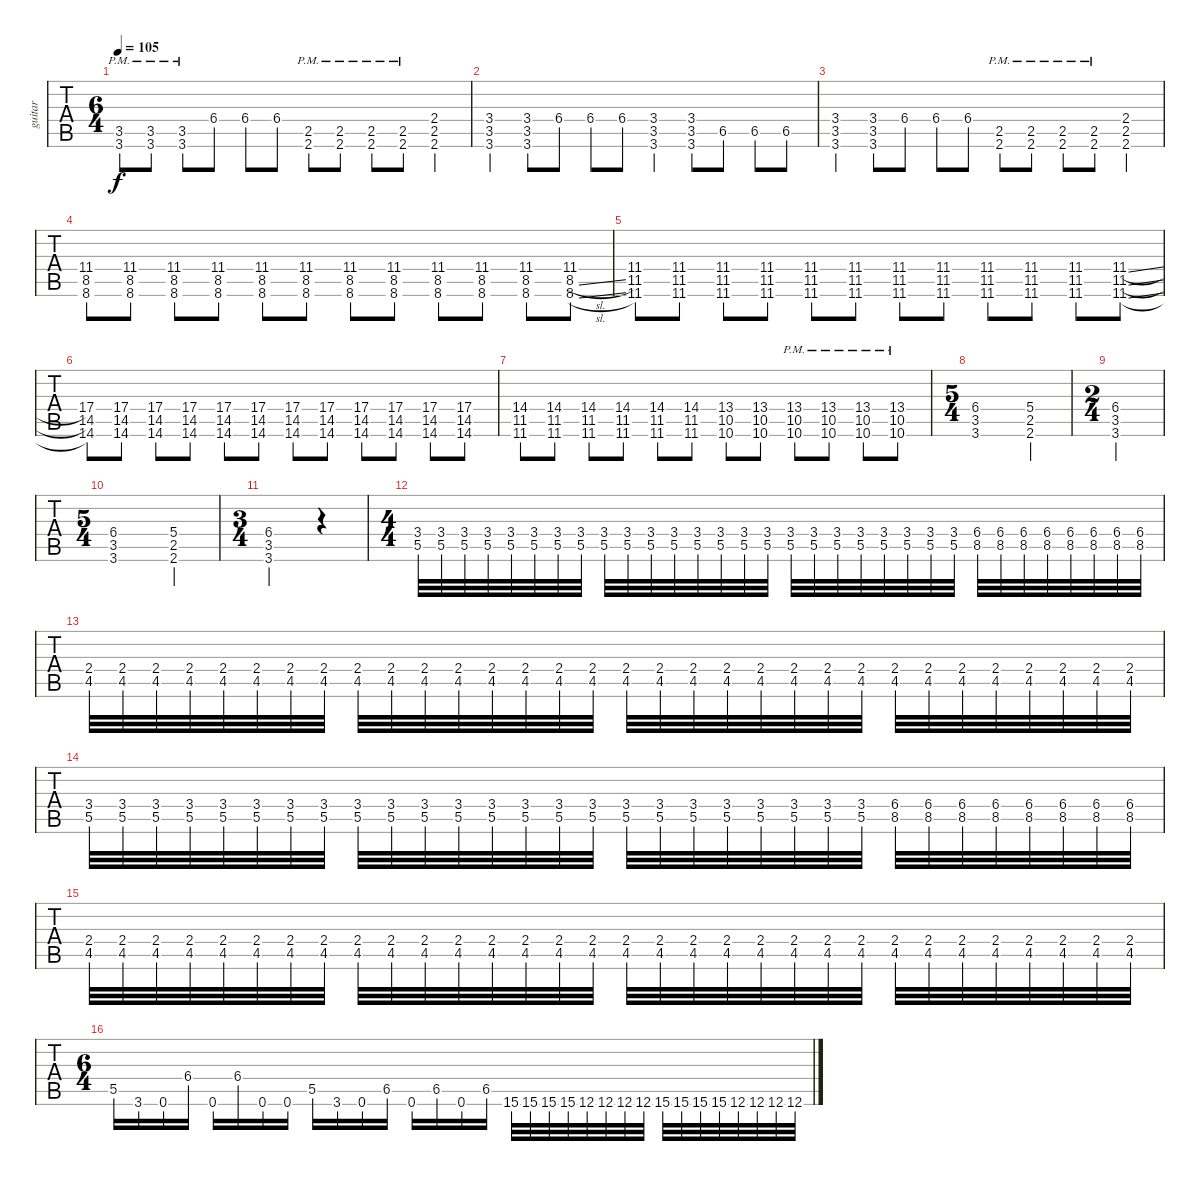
\track ("guitar" "guitar") {instrument overdrivenguitar}
\staff {tabs}
\tuning (A3 Gb3 D3 A2 E2 A1) {hide}
\ts (6 4)
\tempo 105
\clef f4
\ks c
(3.5{pm} 3.6{pm}).8{dy f} (3.5{pm} 3.6{pm}).8 (3.5{pm} 3.6{pm}).8 6.4.8 6.4.8 6.4.8 (2.5{pm} 2.6{pm}).8 (2.5{pm} 2.6{pm}).8 (2.5{pm} 2.6{pm}).8 (2.5{pm} 2.6{pm}).8 (2.4 2.5 2.6).4 |
(3.4 3.5 3.6).4 (3.4 3.5 3.6).8 6.4.8 6.4.8 6.4.8 (3.4 3.5 3.6).4 (3.4 3.5 3.6).8 6.5.8 6.5.8 6.5.8 |
(3.4 3.5 3.6).4 (3.4 3.5 3.6).8 6.4.8 6.4.8 6.4.8 (2.5{pm} 2.6{pm}).8 (2.5{pm} 2.6{pm}).8 (2.5{pm} 2.6{pm}).8 (2.5{pm} 2.6{pm}).8 (2.4 2.5 2.6).4 |
(11.4 8.5 8.6).8 (11.4 8.5 8.6).8 (11.4 8.5 8.6).8 (11.4 8.5 8.6).8 (11.4 8.5 8.6).8 (11.4 8.5 8.6).8 (11.4 8.5 8.6).8 (11.4 8.5 8.6).8 (11.4 8.5 8.6).8 (11.4 8.5 8.6).8 (11.4 8.5 8.6).8 (11.4 8.5{sl} 8.6{sl}).8 |
(11.4 11.5 11.6).8 (11.4 11.5 11.6).8 (11.4 11.5 11.6).8 (11.4 11.5 11.6).8 (11.4 11.5 11.6).8 (11.4 11.5 11.6).8 (11.4 11.5 11.6).8 (11.4 11.5 11.6).8 (11.4 11.5 11.6).8 (11.4 11.5 11.6).8 (11.4 11.5 11.6).8 (11.4{sl} 11.5{sl} 11.6{sl}).8 |
(17.4 14.5 14.6).8 (17.4 14.5 14.6).8 (17.4 14.5 14.6).8 (17.4 14.5 14.6).8 (17.4 14.5 14.6).8 (17.4 14.5 14.6).8 (17.4 14.5 14.6).8 (17.4 14.5 14.6).8 (17.4 14.5 14.6).8 (17.4 14.5 14.6).8 (17.4 14.5 14.6).8 (17.4 14.5 14.6).8 |
(14.4 11.5 11.6).8 (14.4 11.5 11.6).8 (14.4 11.5 11.6).8 (14.4 11.5 11.6).8 (14.4 11.5 11.6).8 (14.4 11.5 11.6).8 (13.4 10.5 10.6).8 (13.4 10.5 10.6).8 (13.4{pm} 10.5{pm} 10.6{pm}).8 (13.4{pm} 10.5{pm} 10.6{pm}).8 (13.4{pm} 10.5{pm} 10.6{pm}).8 (13.4{pm} 10.5{pm} 10.6{pm}).8 |
\ts (5 4)
(6.4 3.5 3.6).1 (5.4 2.5 2.6).4 |
\ts (2 4)
(6.4 3.5 3.6).2 |
\ts (5 4)
(6.4 3.5 3.6).1 (5.4 2.5 2.6).4 |
\ts (3 4)
(6.4 3.5 3.6).2 r.4 |
\ts (4 4)
(3.4 5.5).32 (3.4 5.5).32 (3.4 5.5).32 (3.4 5.5).32 (3.4 5.5).32 (3.4 5.5).32 (3.4 5.5).32 (3.4 5.5).32 (3.4 5.5).32 (3.4 5.5).32 (3.4 5.5).32 (3.4 5.5).32 (3.4 5.5).32 (3.4 5.5).32 (3.4 5.5).32 (3.4 5.5).32 (3.4 5.5).32 (3.4 5.5).32 (3.4 5.5).32 (3.4 5.5).32 (3.4 5.5).32 (3.4 5.5).32 (3.4 5.5).32 (3.4 5.5).32 (6.4 8.5).32 (6.4 8.5).32 (6.4 8.5).32 (6.4 8.5).32 (6.4 8.5).32 (6.4 8.5).32 (6.4 8.5).32 (6.4 8.5).32 |
(2.4 4.5).32 (2.4 4.5).32 (2.4 4.5).32 (2.4 4.5).32 (2.4 4.5).32 (2.4 4.5).32 (2.4 4.5).32 (2.4 4.5).32 (2.4 4.5).32 (2.4 4.5).32 (2.4 4.5).32 (2.4 4.5).32 (2.4 4.5).32 (2.4 4.5).32 (2.4 4.5).32 (2.4 4.5).32 (2.4 4.5).32 (2.4 4.5).32 (2.4 4.5).32 (2.4 4.5).32 (2.4 4.5).32 (2.4 4.5).32 (2.4 4.5).32 (2.4 4.5).32 (2.4 4.5).32 (2.4 4.5).32 (2.4 4.5).32 (2.4 4.5).32 (2.4 4.5).32 (2.4 4.5).32 (2.4 4.5).32 (2.4 4.5).32 |
(3.4 5.5).32 (3.4 5.5).32 (3.4 5.5).32 (3.4 5.5).32 (3.4 5.5).32 (3.4 5.5).32 (3.4 5.5).32 (3.4 5.5).32 (3.4 5.5).32 (3.4 5.5).32 (3.4 5.5).32 (3.4 5.5).32 (3.4 5.5).32 (3.4 5.5).32 (3.4 5.5).32 (3.4 5.5).32 (3.4 5.5).32 (3.4 5.5).32 (3.4 5.5).32 (3.4 5.5).32 (3.4 5.5).32 (3.4 5.5).32 (3.4 5.5).32 (3.4 5.5).32 (6.4 8.5).32 (6.4 8.5).32 (6.4 8.5).32 (6.4 8.5).32 (6.4 8.5).32 (6.4 8.5).32 (6.4 8.5).32 (6.4 8.5).32 |
(2.4 4.5).32 (2.4 4.5).32 (2.4 4.5).32 (2.4 4.5).32 (2.4 4.5).32 (2.4 4.5).32 (2.4 4.5).32 (2.4 4.5).32 (2.4 4.5).32 (2.4 4.5).32 (2.4 4.5).32 (2.4 4.5).32 (2.4 4.5).32 (2.4 4.5).32 (2.4 4.5).32 (2.4 4.5).32 (2.4 4.5).32 (2.4 4.5).32 (2.4 4.5).32 (2.4 4.5).32 (2.4 4.5).32 (2.4 4.5).32 (2.4 4.5).32 (2.4 4.5).32 (2.4 4.5).32 (2.4 4.5).32 (2.4 4.5).32 (2.4 4.5).32 (2.4 4.5).32 (2.4 4.5).32 (2.4 4.5).32 (2.4 4.5).32 |
\ts (6 4)
5.5.16 3.6.16 0.6.16 6.4.16 0.6.16 6.4.16 0.6.16 0.6.16 5.5.16 3.6.16 0.6.16 6.5.16 0.6.16 6.5.16 0.6.16 6.5.16 15.6.32 15.6.32 15.6.32 15.6.32 12.6.32 12.6.32 12.6.32 12.6.32 15.6.32 15.6.32 15.6.32 15.6.32 12.6.32 12.6.32 12.6.32 12.6.32
